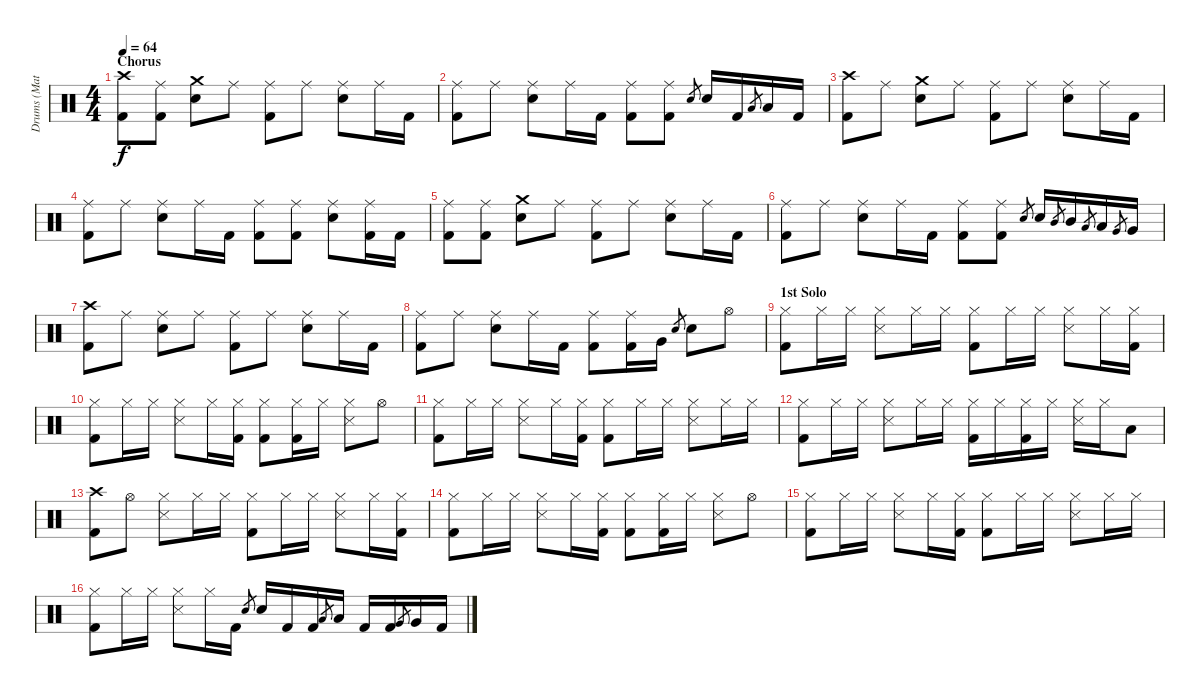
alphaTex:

\track ("Drums (Matt)" "Drums (Mat") {instrument percussion}
\staff {score}
\articulation defaults
\ts (4 4)
\section ("" "Chorus")
\tempo 64
\clef neutral
\ks c
("Crash high (hit)" "Kick (hit) 2").8{dy f} ("Ride (middle)" "Kick (hit) 2").8 ("Crash medium (hit)" "Snare (hit) 2").8 "Ride (middle)".8 ("Ride (middle)" "Kick (hit) 2").8 "Ride (middle)".8 ("Ride (middle)" "Snare (hit) 2").8 "Ride (middle)".16 "Kick (hit) 2".16 |
("Ride (middle)" "Kick (hit) 2").8 "Ride (middle)".8 ("Ride (middle)" "Snare (hit) 2").8 "Ride (middle)".16 "Kick (hit) 2".16 ("Ride (middle)" "Kick (hit) 2").8 ("Ride (middle)" "Kick (hit) 2").8 "Snare (hit) 2".8{gr} "Snare (hit) 2".16 "Kick (hit) 2".16 "Low Tom (hit)".8{gr} "Low Tom (hit)".16 "Kick (hit) 2".16 |
("Crash high (hit)" "Kick (hit) 2").8 "Ride (middle)".8 ("Crash medium (hit)" "Snare (hit) 2").8 "Ride (middle)".8 ("Ride (middle)" "Kick (hit) 2").8 "Ride (middle)".8 ("Ride (middle)" "Snare (hit) 2").8 "Ride (middle)".16 "Kick (hit) 2".16 |
("Ride (middle)" "Kick (hit) 2").8 "Ride (middle)".8 ("Ride (middle)" "Snare (hit) 2").8 "Ride (middle)".16 "Kick (hit) 2".16 ("Ride (middle)" "Kick (hit) 2").8 ("Ride (middle)" "Kick (hit) 2").8 ("Ride (middle)" "Snare (hit) 2").8 ("Ride (middle)" "Kick (hit) 2").16 "Kick (hit) 2".16 |
("Ride (middle)" "Kick (hit) 2").8 ("Ride (middle)" "Kick (hit) 2").8 ("Crash medium (hit)" "Snare (hit) 2").8 "Ride (middle)".8 ("Ride (middle)" "Kick (hit) 2").8 "Ride (middle)".8 ("Ride (middle)" "Snare (hit) 2").8 "Ride (middle)".16 "Kick (hit) 2".16 |
("Ride (middle)" "Kick (hit) 2").8 "Ride (middle)".8 ("Ride (middle)" "Snare (hit) 2").8 "Ride (middle)".16 "Kick (hit) 2".16 ("Ride (middle)" "Kick (hit) 2").8 ("Ride (middle)" "Kick (hit) 2").8 "Snare (hit) 2".8{gr} "Snare (hit) 2".16 "Mid Tom (hit)".8{gr} "Mid Tom (hit)".16 "Low Tom (hit)".8{gr} "Low Tom (hit)".16 "Very Low Tom (hit)".8{gr} "Very Low Tom (hit)".16 |
("Crash high (hit)" "Kick (hit) 2").8 "Ride (middle)".8 ("Ride (middle)" "Snare (hit) 2").8 "Ride (middle)".8 ("Ride (middle)" "Kick (hit) 2").8 "Ride (middle)".8 ("Ride (middle)" "Snare (hit) 2").8 "Ride (middle)".16 "Kick (hit) 2".16 |
("Ride (middle)" "Kick (hit) 2").8 "Ride (middle)".8 ("Ride (middle)" "Snare (hit) 2").8 "Ride (middle)".16 "Kick (hit) 2".16 ("Ride (middle)" "Kick (hit) 2").8 ("Ride (middle)" "Kick (hit) 2").16 "Very Low Tom (hit)".16 "Snare (hit) 2".8{gr} "Snare (hit) 2".8 "Hi-Hat (open)".8 |
\section ("" "1st Solo")
("Hi-Hat (closed)" "Kick (hit) 2").8 "Hi-Hat (closed)".16 "Hi-Hat (closed)".16 ("Hi-Hat (closed)" "Snare (side stick) 3").8 "Hi-Hat (closed)".16 "Hi-Hat (closed)".16 ("Hi-Hat (closed)" "Kick (hit) 2").8 "Hi-Hat (closed)".16 "Hi-Hat (closed)".16 ("Hi-Hat (closed)" "Snare (side stick) 3").8 "Hi-Hat (closed)".16 ("Hi-Hat (closed)" "Kick (hit) 2").16 |
("Hi-Hat (closed)" "Kick (hit) 2").8 "Hi-Hat (closed)".16 "Hi-Hat (closed)".16 ("Hi-Hat (closed)" "Snare (side stick) 3").8 "Hi-Hat (closed)".16 ("Hi-Hat (closed)" "Kick (hit) 2").16 ("Hi-Hat (closed)" "Kick (hit) 2").8 ("Hi-Hat (closed)" "Kick (hit) 2").16 "Hi-Hat (closed)".16 ("Hi-Hat (closed)" "Snare (side stick) 3").8 "Hi-Hat (open)".8 |
("Hi-Hat (closed)" "Kick (hit) 2").8 "Hi-Hat (closed)".16 "Hi-Hat (closed)".16 ("Hi-Hat (closed)" "Snare (side stick) 3").8 "Hi-Hat (closed)".16 ("Hi-Hat (closed)" "Kick (hit) 2").16 ("Hi-Hat (closed)" "Kick (hit) 2").8 "Hi-Hat (closed)".16 "Hi-Hat (closed)".16 ("Hi-Hat (closed)" "Snare (side stick) 3").8 "Hi-Hat (closed)".16 "Hi-Hat (closed)".16 |
("Hi-Hat (closed)" "Kick (hit) 2").8 "Hi-Hat (closed)".16 "Hi-Hat (closed)".16 ("Hi-Hat (closed)" "Snare (side stick) 3").8 "Hi-Hat (closed)".16 "Hi-Hat (closed)".16 ("Hi-Hat (closed)" "Kick (hit) 2").16 "Hi-Hat (closed)".16 ("Hi-Hat (closed)" "Kick (hit) 2").16 "Hi-Hat (closed)".16 ("Hi-Hat (closed)" "Snare (side stick) 3").16 "Hi-Hat (closed)".16 "Low Tom (hit)".8 |
("Crash high (hit)" "Kick (hit) 2").8 "Hi-Hat (open)".8 ("Hi-Hat (closed)" "Snare (side stick) 3").8 "Hi-Hat (closed)".16 "Hi-Hat (closed)".16 ("Hi-Hat (closed)" "Kick (hit) 2").8 "Hi-Hat (closed)".16 "Hi-Hat (closed)".16 ("Hi-Hat (closed)" "Snare (side stick) 3").8 "Hi-Hat (closed)".16 ("Hi-Hat (closed)" "Kick (hit) 2").16 |
("Hi-Hat (closed)" "Kick (hit) 2").8 "Hi-Hat (closed)".16 "Hi-Hat (closed)".16 ("Hi-Hat (closed)" "Snare (side stick) 3").8 "Hi-Hat (closed)".16 ("Hi-Hat (closed)" "Kick (hit) 2").16 ("Hi-Hat (closed)" "Kick (hit) 2").8 ("Hi-Hat (closed)" "Kick (hit) 2").16 "Hi-Hat (closed)".16 ("Hi-Hat (closed)" "Snare (side stick) 3").8 "Hi-Hat (open)".8 |
("Hi-Hat (closed)" "Kick (hit) 2").8 "Hi-Hat (closed)".16 "Hi-Hat (closed)".16 ("Hi-Hat (closed)" "Snare (side stick) 3").8 "Hi-Hat (closed)".16 ("Hi-Hat (closed)" "Kick (hit) 2").16 ("Hi-Hat (closed)" "Kick (hit) 2").8 "Hi-Hat (closed)".16 "Hi-Hat (closed)".16 ("Hi-Hat (closed)" "Snare (side stick) 3").8 "Hi-Hat (closed)".16 "Hi-Hat (closed)".16 |
("Hi-Hat (closed)" "Kick (hit) 2").8 "Hi-Hat (closed)".16 "Hi-Hat (closed)".16 ("Hi-Hat (closed)" "Snare (side stick) 3").8 "Hi-Hat (closed)".16 "Kick (hit) 2".16 "Snare (hit) 2".8{gr} "Snare (hit) 2".16 "Kick (hit) 2".16 "Kick (hit) 2".16 "Low Tom (hit)".8{gr} "Low Tom (hit)".16 "Kick (hit) 2".16 "Kick (hit) 2".16 "Very Low Tom (hit)".8{gr} "Very Low Tom (hit)".16 "Kick (hit) 2".16
